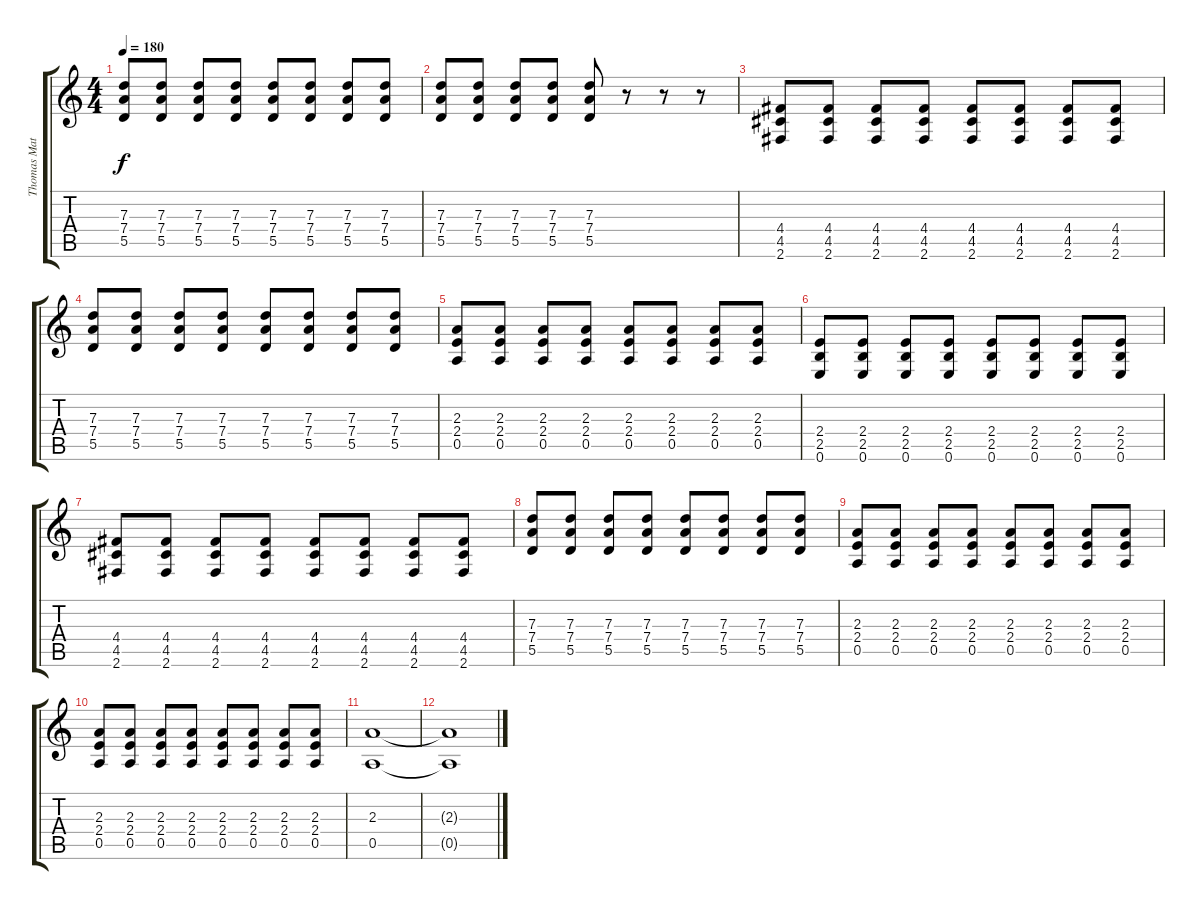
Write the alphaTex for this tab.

\track ("Thomas Matthew Delonge" "Thomas Mat") {instrument distortionguitar}
\staff {score tabs}
\tuning (E4 B3 G3 D3 A2 E2) {hide}
\ts (4 4)
\tempo 180
\clef g2
\ks c
(7.3 7.4 5.5).8{dy f} (7.3 7.4 5.5).8 (7.3 7.4 5.5).8 (7.3 7.4 5.5).8 (7.3 7.4 5.5).8 (7.3 7.4 5.5).8 (7.3 7.4 5.5).8 (7.3 7.4 5.5).8 |
(7.3 7.4 5.5).8 (7.3 7.4 5.5).8 (7.3 7.4 5.5).8 (7.3 7.4 5.5).8 (7.3 7.4 5.5).8 r.8 r.8 r.8 |
(4.4 4.5 2.6).8 (4.4 4.5 2.6).8 (4.4 4.5 2.6).8 (4.4 4.5 2.6).8 (4.4 4.5 2.6).8 (4.4 4.5 2.6).8 (4.4 4.5 2.6).8 (4.4 4.5 2.6).8 |
(7.3 7.4 5.5).8 (7.3 7.4 5.5).8 (7.3 7.4 5.5).8 (7.3 7.4 5.5).8 (7.3 7.4 5.5).8 (7.3 7.4 5.5).8 (7.3 7.4 5.5).8 (7.3 7.4 5.5).8 |
(2.3 2.4 0.5).8 (2.3 2.4 0.5).8 (2.3 2.4 0.5).8 (2.3 2.4 0.5).8 (2.3 2.4 0.5).8 (2.3 2.4 0.5).8 (2.3 2.4 0.5).8 (2.3 2.4 0.5).8 |
(2.4 2.5 0.6).8 (2.4 2.5 0.6).8 (2.4 2.5 0.6).8 (2.4 2.5 0.6).8 (2.4 2.5 0.6).8 (2.4 2.5 0.6).8 (2.4 2.5 0.6).8 (2.4 2.5 0.6).8 |
(4.4 4.5 2.6).8 (4.4 4.5 2.6).8 (4.4 4.5 2.6).8 (4.4 4.5 2.6).8 (4.4 4.5 2.6).8 (4.4 4.5 2.6).8 (4.4 4.5 2.6).8 (4.4 4.5 2.6).8 |
(7.3 7.4 5.5).8 (7.3 7.4 5.5).8 (7.3 7.4 5.5).8 (7.3 7.4 5.5).8 (7.3 7.4 5.5).8 (7.3 7.4 5.5).8 (7.3 7.4 5.5).8 (7.3 7.4 5.5).8 |
(2.3 2.4 0.5).8 (2.3 2.4 0.5).8 (2.3 2.4 0.5).8 (2.3 2.4 0.5).8 (2.3 2.4 0.5).8 (2.3 2.4 0.5).8 (2.3 2.4 0.5).8 (2.3 2.4 0.5).8 |
(2.3 2.4 0.5).8 (2.3 2.4 0.5).8 (2.3 2.4 0.5).8 (2.3 2.4 0.5).8 (2.3 2.4 0.5).8 (2.3 2.4 0.5).8 (2.3 2.4 0.5).8 (2.3 2.4 0.5).8 |
(2.3 0.5).1{volume 0} |
(2.3{t} 0.5{t}).1
